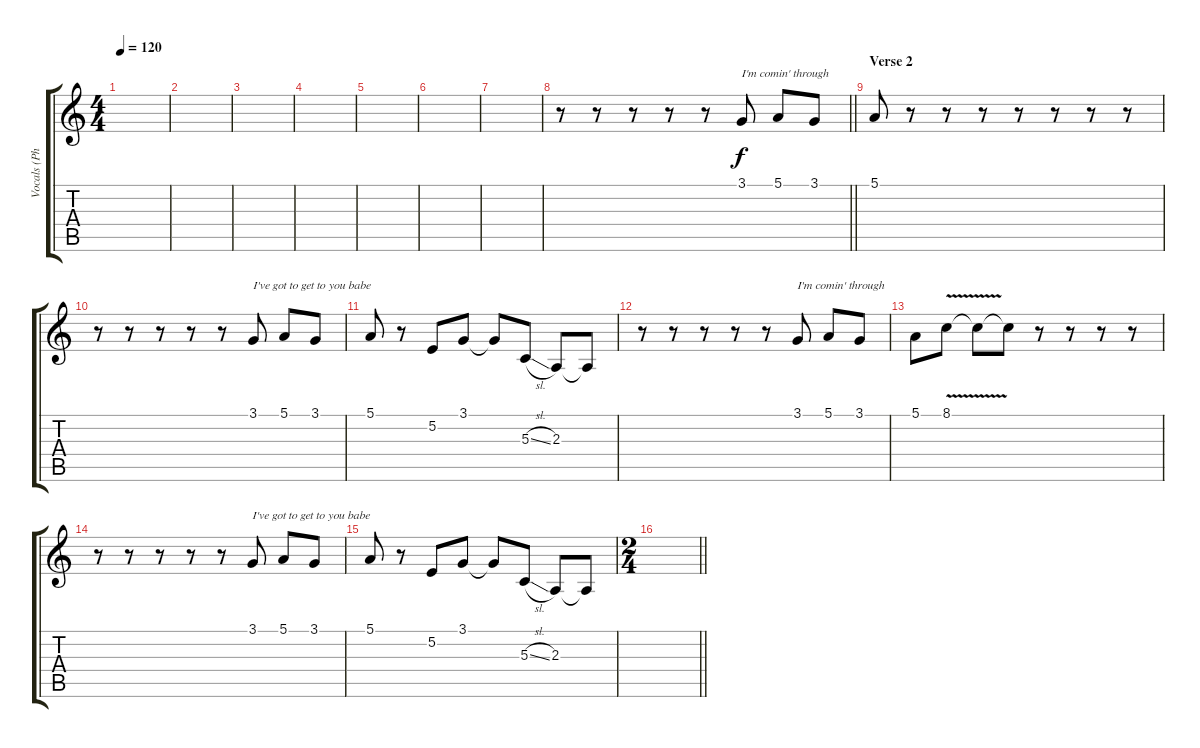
\track ("Vocals (Phil Moog)" "Vocals (Ph") {instrument tenorsax}
\staff {score tabs}
\tuning (E4 B3 G3 D3 A2 E2) {hide}
\ts (4 4)
\tempo 120
\clef g2
\ks c
|
|
|
|
|
|
|
\barLineRight lightlight
r.8 r.8 r.8 r.8 r.8 3.1.8{txt "I'm comin' through"} 5.1.8 3.1.8 |
\section ("" "Verse 2")
5.1.8 r.8 r.8 r.8 r.8 r.8 r.8 r.8 |
r.8 r.8 r.8 r.8 r.8 3.1.8{txt "I've got to get to you babe"} 5.1.8 3.1.8 |
5.1.8 r.8 5.2.8 3.1.8 3.1{t}.8 5.3{sl}.8 2.3.8 2.3{t}.8 |
r.8 r.8 r.8 r.8 r.8 3.1.8{txt "I'm comin' through"} 5.1.8 3.1.8 |
5.1.8 8.1{v}.8 8.1{t}.8 8.1{t}.8 r.8 r.8 r.8 r.8 |
r.8 r.8 r.8 r.8 r.8 3.1.8{txt "I've got to get to you babe"} 5.1.8 3.1.8 |
5.1.8 r.8 5.2.8 3.1.8 3.1{t}.8 5.3{sl}.8 2.3.8 2.3{t}.8 |
\ts (2 4)
\barLineRight lightlight
